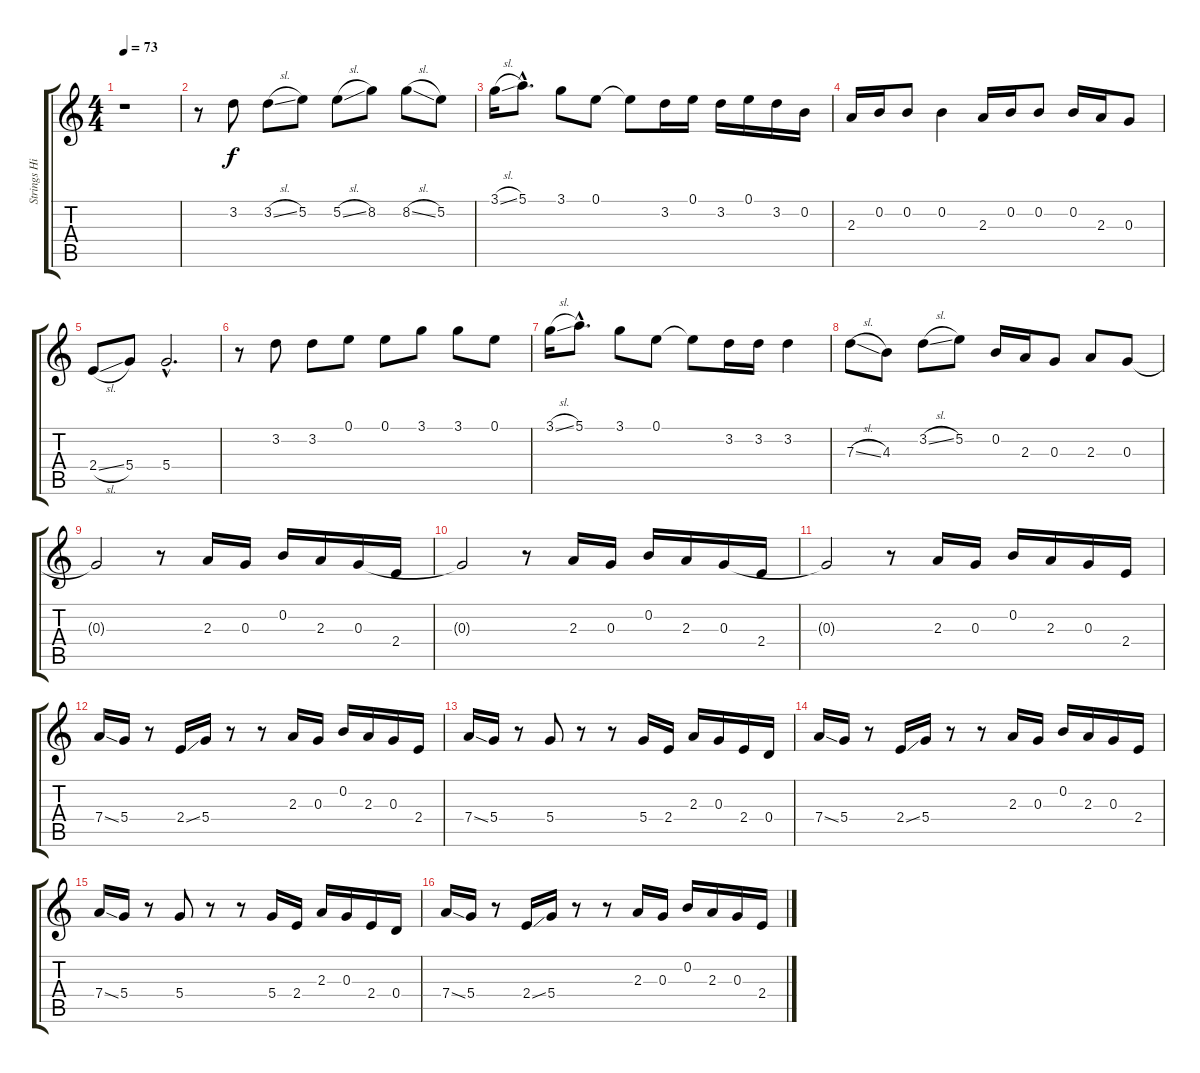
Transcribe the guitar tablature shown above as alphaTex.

\track ("Strings High" "Strings Hi") {instrument stringensemble1}
\staff {score tabs}
\tuning (E5 B4 G4 D4 A3 E3) {hide}
\ts (4 4)
\tempo 73
\clef g2
\ks c
r.1{dy f} |
r.8 3.2.8 3.2{sl}.8 5.2.8 5.2{sl}.8 8.2.8 8.2{sl}.8 5.2.8 |
3.1{sl}.16 5.1{hac}.8{d} 3.1.8 0.1.8 0.1{t}.8 3.2.16 0.1.16 3.2.16 0.1.16 3.2.16 0.2.16 |
2.3.16 0.2.16 0.2.8 0.2.4 2.3.16 0.2.16 0.2.8 0.2.16 2.3.16 0.3.8 |
2.4{sl}.8 5.4.8 5.4{hac}.2{d} |
r.8 3.2.8 3.2.8 0.1.8 0.1.8 3.1.8 3.1.8 0.1.8 |
3.1{sl}.16 5.1{hac}.8{d} 3.1.8 0.1.8 0.1{t}.8 3.2.16 3.2.16 3.2.4 |
7.3{sl}.8 4.3.8 3.2{sl}.8 5.2.8 0.2.16 2.3.16 0.3.8 2.3.8 0.3.8 |
0.3{t}.2 r.8 2.3.16 0.3.16 0.2.16 2.3.16 0.3.16 2.4.16 |
0.3{t}.2 r.8 2.3.16 0.3.16 0.2.16 2.3.16 0.3.16 2.4.16 |
0.3{t}.2 r.8 2.3.16 0.3.16 0.2.16 2.3.16 0.3.16 2.4.16 |
7.4{ss}.16 5.4.16 r.8 2.4{ss}.16 5.4.16 r.8 r.8 2.3.16 0.3.16 0.2.16 2.3.16 0.3.16 2.4.16 |
7.4{ss}.16 5.4.16 r.8 5.4.8 r.8 r.8 5.4.16 2.4.16 2.3.16 0.3.16 2.4.16 0.4.16 |
7.4{ss}.16 5.4.16 r.8 2.4{ss}.16 5.4.16 r.8 r.8 2.3.16 0.3.16 0.2.16 2.3.16 0.3.16 2.4.16 |
7.4{ss}.16 5.4.16 r.8 5.4.8 r.8 r.8 5.4.16 2.4.16 2.3.16 0.3.16 2.4.16 0.4.16 |
7.4{ss}.16 5.4.16 r.8 2.4{ss}.16 5.4.16 r.8 r.8 2.3.16 0.3.16 0.2.16 2.3.16 0.3.16 2.4.16
